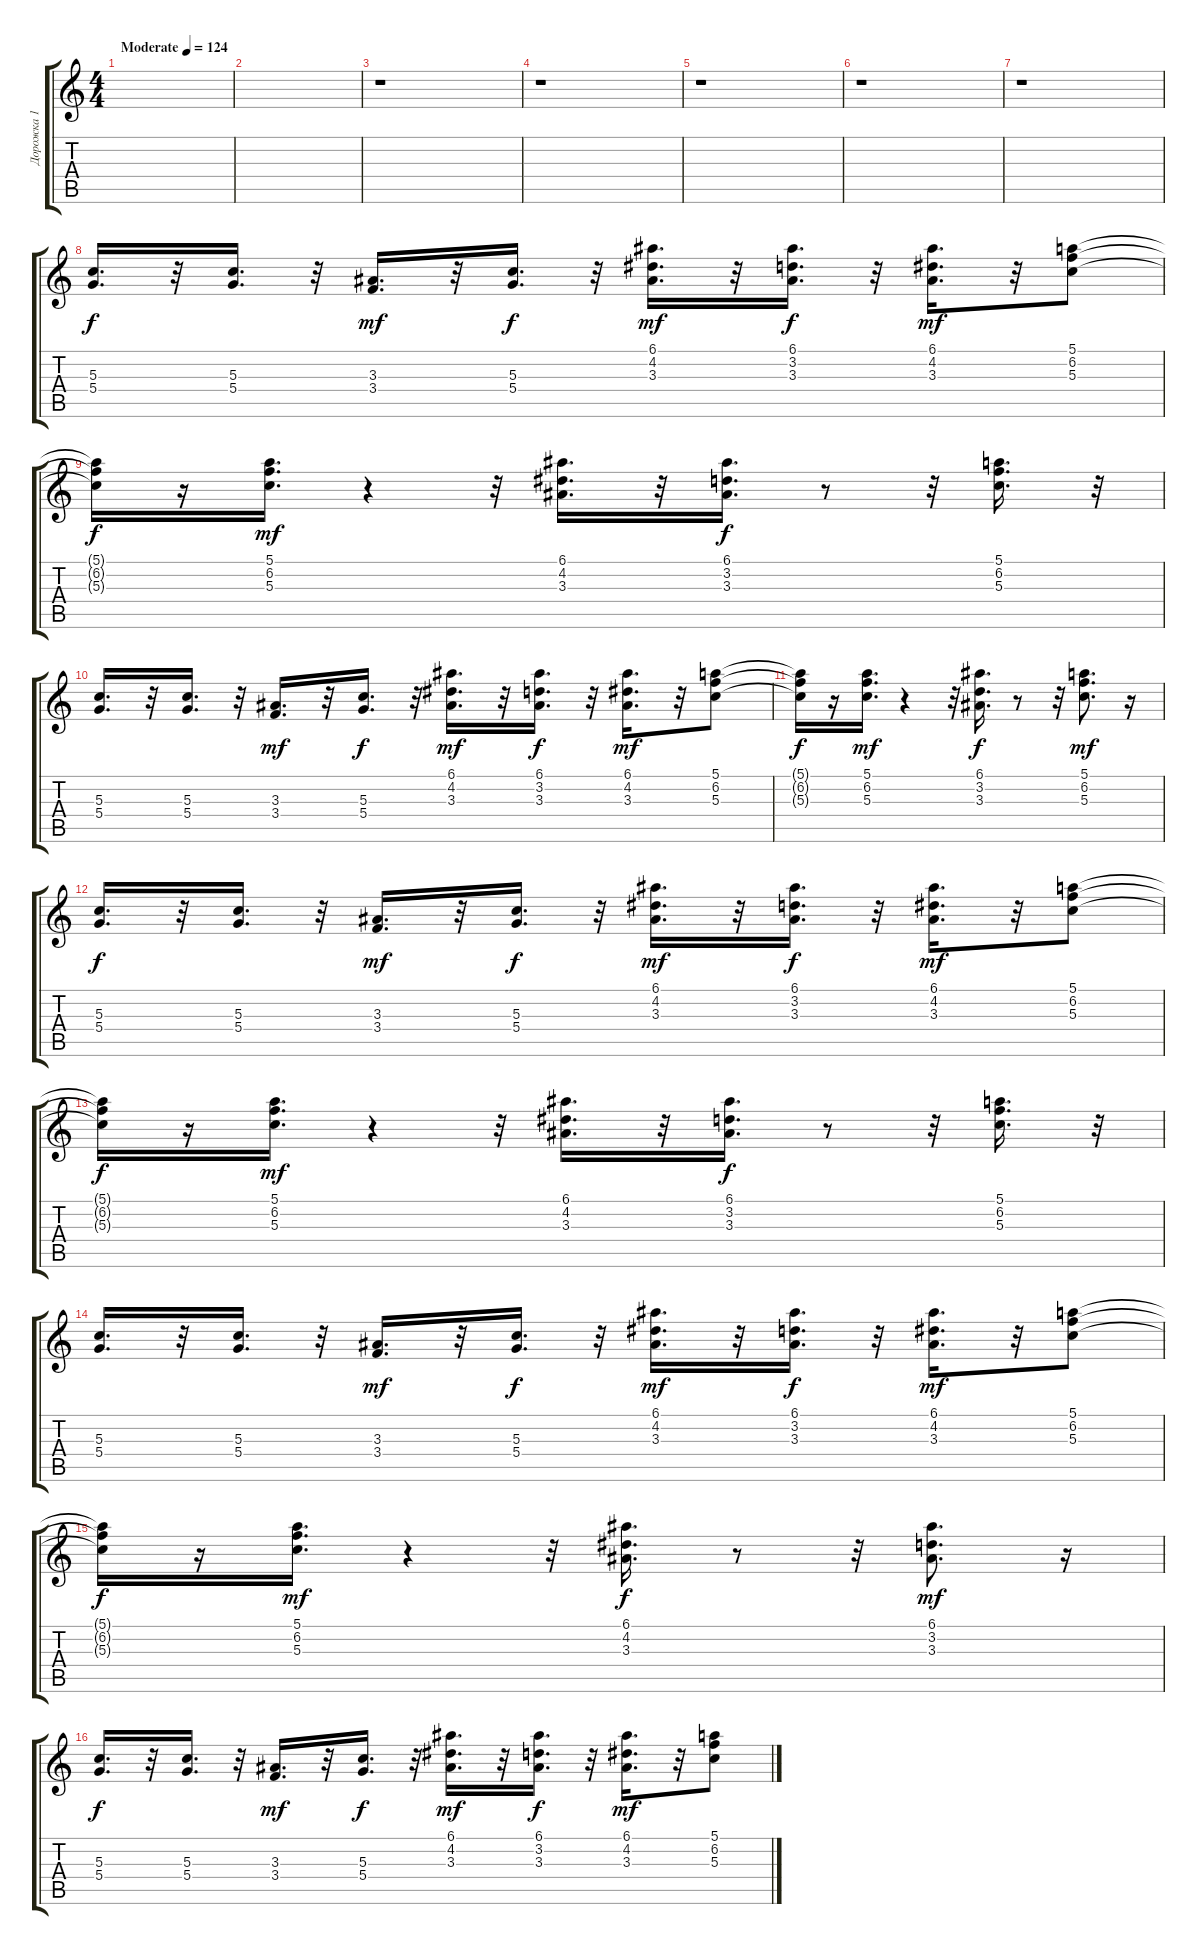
\track ("Дорожка 1" "Дорожка 1") {instrument acousticguitarsteel}
\staff {score tabs}
\tuning (E4 B3 G3 D3 A2 E2) {hide}
\ts (4 4)
\tempo (124 "Moderate")
\clef g2
\ks c
|
|
r.1 |
r.1 |
r.1 |
r.1 |
r.1 |
(5.3 5.4).16{d} r.32 (5.3 5.4).16{d} r.32 (3.3 3.4).16{d dy mf} r.32 (5.3 5.4).16{d dy f} r.32 (6.1 4.2 3.3).16{d dy mf} r.32 (6.1 3.2 3.3).16{d dy f} r.32 (6.1 4.2 3.3).16{d dy mf} r.32 (5.1 6.2 5.3).8 |
(5.1{t} 6.2{t} 5.3{t}).16{dy f} r.16 (5.1 6.2 5.3).16{d dy mf} r.4 r.32 (6.1 4.2 3.3).16{d} r.32 (6.1 3.2 3.3).16{d dy f} r.8 r.32 (5.1 6.2 5.3).16{d} r.32 |
(5.3 5.4).16{d} r.32 (5.3 5.4).16{d} r.32 (3.3 3.4).16{d dy mf} r.32 (5.3 5.4).16{d dy f} r.32 (6.1 4.2 3.3).16{d dy mf} r.32 (6.1 3.2 3.3).16{d dy f} r.32 (6.1 4.2 3.3).16{d dy mf} r.32 (5.1 6.2 5.3).8 |
(5.1{t} 6.2{t} 5.3{t}).16{dy f} r.16 (5.1 6.2 5.3).16{d dy mf} r.4 r.32 (6.1 3.2 3.3).16{d dy f} r.8 r.32 (5.1 6.2 5.3).8{d dy mf} r.16 |
(5.3 5.4).16{d dy f} r.32 (5.3 5.4).16{d} r.32 (3.3 3.4).16{d dy mf} r.32 (5.3 5.4).16{d dy f} r.32 (6.1 4.2 3.3).16{d dy mf} r.32 (6.1 3.2 3.3).16{d dy f} r.32 (6.1 4.2 3.3).16{d dy mf} r.32 (5.1 6.2 5.3).8 |
(5.1{t} 6.2{t} 5.3{t}).16{dy f} r.16 (5.1 6.2 5.3).16{d dy mf} r.4 r.32 (6.1 4.2 3.3).16{d} r.32 (6.1 3.2 3.3).16{d dy f} r.8 r.32 (5.1 6.2 5.3).16{d} r.32 |
(5.3 5.4).16{d} r.32 (5.3 5.4).16{d} r.32 (3.3 3.4).16{d dy mf} r.32 (5.3 5.4).16{d dy f} r.32 (6.1 4.2 3.3).16{d dy mf} r.32 (6.1 3.2 3.3).16{d dy f} r.32 (6.1 4.2 3.3).16{d dy mf} r.32 (5.1 6.2 5.3).8 |
(5.1{t} 6.2{t} 5.3{t}).16{dy f} r.16 (5.1 6.2 5.3).16{d dy mf} r.4 r.32 (6.1 4.2 3.3).16{d dy f} r.8 r.32 (6.1 3.2 3.3).8{d dy mf} r.16 |
(5.3 5.4).16{d dy f} r.32 (5.3 5.4).16{d} r.32 (3.3 3.4).16{d dy mf} r.32 (5.3 5.4).16{d dy f} r.32 (6.1 4.2 3.3).16{d dy mf} r.32 (6.1 3.2 3.3).16{d dy f} r.32 (6.1 4.2 3.3).16{d dy mf} r.32 (5.1 6.2 5.3).8
